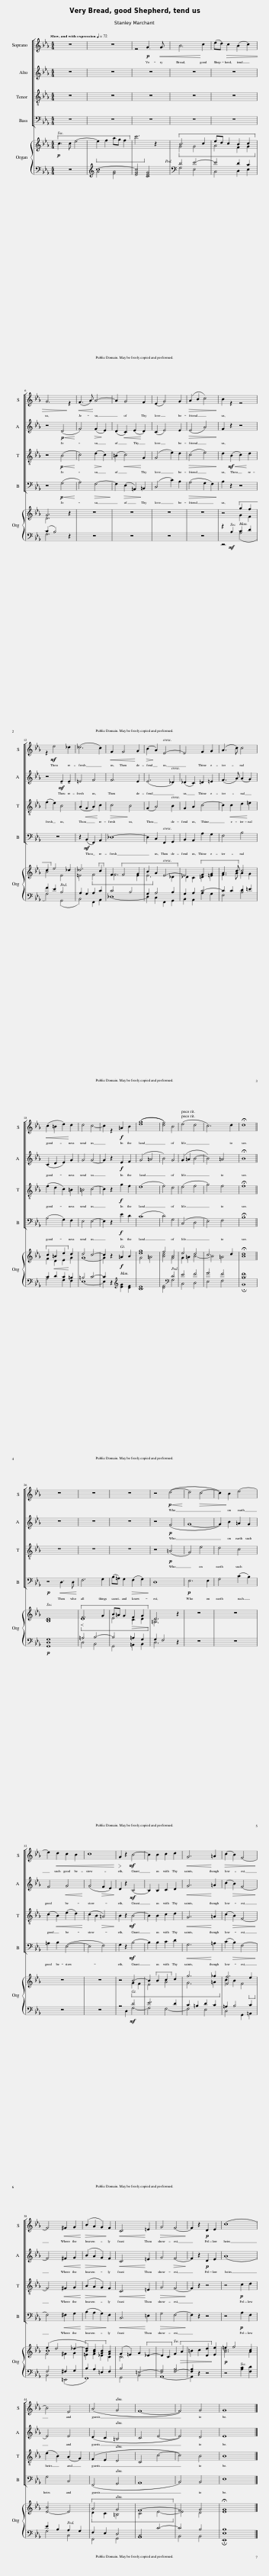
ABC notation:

X:1
%%score [ ( 1 2 ) 3 4 5 ] { ( 6 9 10 ) | ( 7 8 ) }
L:1/8
Q:1/4=72
M:4/4
I:linebreak $
K:Eb
V:1 treble
V:2 treble
V:3 treble
V:4 treble-8
V:5 bass
V:6 treble
V:9 treble
V:10 treble
V:7 bass
V:8 bass
V:1
 z8 | z8 | x8 | x8 | x8 |$ %5
 x8 |!<(! x8!<)! | x8 | x8 |!>(! x8!>)! | %10
 x8 |$ x8 | x8 |!<(! x8!<)! |!>(! x8!>)! | %15
 x8 | x8 |$!<(! x8!<)! | x8 | x8 | %20
 x8 | x8 | x8 | x8 | x8 ||$ %25
 z8 | z8 | z8 | z4!p!!<(! (d4-!<)! | d4!>(! c4- | %30
 c2)!>)! B2 e4- |$ e2!<(! d2 c2 B2 | c8!<)! |!>(! G2 z2!mf! B4-!>)! | B2 B2 c2 d2 | %35
!<(! G6!<)! =A2 |!>(! (c2 B2) F4-!>)! |$ F4!<(! ^F2 G2!<)! |!>(! (B2 A2 G2)!>)! F2 |!<(! C6!<)! =E2 | %40
!>(! G4 F4-!>)! | F2 z2!p! D2 E2 | (c8 |$!>(! B4) E4!>)! | (A4 G4 | %45
 F8- | F4) G4 | G8 |] %48
V:2
 x8 | x8 | z4!p! G3!<(! G | B6!<)! c2 | (ed)!>(! c2 (B2 c2) |$ %5
 G6!>)! z2 | (F3 A) A4- | A2 G4 F2 | (E2 G4) G2 | (A2 B2 c4) | %10
 B2 z2 z4 |$ z2!mf! e4 _d2 | (_d6 c2) | F2 F4 G2 | (B2 A2) E4- | %15
 E4 F2 G2 | (A3 c) c4 |$ (c2 =B2 e2) d2 | d4 c4- | c2 z2!f! =A2 B2 | %20
 (([eg]8 | [df]4)) B4 | (e4 d4 | c6) d2 | !fermata!d8 ||$ %25
 x8 | x8 | x8 | x8 | x8 | %30
 x8 |$ x8 | x8 | x8 | x8 | %35
 x8 | x8 |$ x8 | x8 | x8 | %40
 x8 | x8 | x8 |$ x8 | x8 | %45
 x8 | x8 | x8 |] %48
V:3
 z8 | z8 | z8 | z8 | z8 |$ %5
 z4!p!!<(! (D4!<)! | F4)!>(! (F2!>)! E2) | (D2!<(! C2) (E2!<)! D2) | (C2 E4) E2 |!>(! (E4 A4)!>)! | %10
 F2 z2 z4 |$ z4!mf! !tenuto!E2 !tenuto!E2 | =E4 F4 | F6 E2 | (E6 _D2) | %15
 (_D2 C2) =D2 =E2 | (F3 A) (A2 G2) |$ (C2 D2 E2) G2 | G4 G4- | G2 z2!f! E2 F2 | %20
 (G4 =A4 | B4) G4 | (G2 =A2 B4- | B4) =A4 | !fermata!B8 ||$ %25
 z8 | z8 | z8 | z4!p! (F4 | G8- | %30
 G2) B2 =A2 G2 |$ F4!<(! G4!<)! | (G4!>(! F2 E2)!>)! | D2 z2!mf! B,4- | B,2 B,2 C2 D2 | %35
!<(! G6!<)! =A2 | (c2!>(! B2) F4-!>)! |$ F4!<(! ^F2 G2!<)! |!>(! (B2 A2 G2)!>)! F2 |!<(! C6!<)! =E2 | %40
 G4!>(! F4-!>)! | F2 z2!p! D2 E2 | (A8 |$!>(! E4) E4!>)! | (D2 C2 =B,4 | %45
 C4 E4- | E4) D4 | E8 |] %48
V:4
 z8 | z8 | z8 | z8 | z8 |$ %5
 z4!p!!<(! (B4!<)! | c4)!>(! (d2!>)! c2) | (=B2!<(! c4)!<)! G2 | (G4 e2) d2 |!>(! (c4 e4)!>)! | %10
 d2!mf!!<(! (B2 c2)!<)! d2 |$ (f2 e2) B4 | (A2!<(! G2 A2)!<)! c2 |!>(! c4!>)! B4 | (G2 A4) B2 | %15
 G2 A2 c4- | c2!<(! c2 d2!<)! =e2 |$ (f2 d2 c2) =B2 | =B4 c4- | c2 z2!f! g2 f2 | %20
 (e8 | f4) d4 | (e4 f4 | g4) f4 | !fermata!f8 ||$ %25
 z8 | z8 | z8 | z4!p! (=A4 | G4) e4 | %30
 d4 c4 |$ (c2!<(! B2) (e2 d2)!<)! | (c2 B2!>(! =A4)!>)! | B2 z2!mf! B4- | B2 B2 c2 d2 | %35
!<(! G6!<)! =A2 | (c2!>(! B2) F4-!>)! |$ F4!<(! ^F2 G2!<)! |!>(! (B2 A2 G2)!>)! F2 |!<(! C6!<)! =E2 | %40
!>(! G4 F4-!>)! | F2 z2 z4 | z4!p! c2 d2 |$ (e2 B2) (A2 G2) | (F2 E2 D4 | %45
 C4 c4- | c4) B4 | B8 |] %48
V:5
 z8 | z8 | z8 | z8 | z8 |$ %5
 z4!p!!<(! (G,4!<)! | A,4)!>(! F,4-!>)! | F,2!>(! (E,2 =A,,2)!>)! =B,,2 | (C,4 C2) B,2 |!>(! (A,4 G,2 F,2)!>)! | %10
 B,2 z2 z4 |$ z8 | z2!mf! (B,,2 F,,2) A,,2 | _D,8- | D,2 C,2 F,,2 G,,2 | %15
 B,,2 A,,2 A,2 G,2 | F,4 B,4 |$ (A,4 G,2) F,2 | E,4 E,4- | E,2 z2!f! E2 D2 | %20
 (C8 | D4) G,4 | (C,4 D,4 | E,4) F,4 | !fermata!B,8 ||$ %25
!p! z4!<(! D,3 D,!<)! | F,6 G,2 | (B,=A,) G,2!>(! (F,2 G,2)!>)! | D,8 |!p! E,6 E,2 | %30
 G,4 (C2 B,2) |$ =A,2 B,2 (E,4- | E,4 F,4) | G,2 z2!mf! B,4- | B,2 B,2 C2 D2 | %35
!<(! G,6!<)! =A,2 | (C2!>(! B,2) F,4-!>)! |$ F,4!<(! ^F,2 G,2!<)! |!>(! (B,2 A,2 G,2)!>)! F,2 |!<(! C,6!<)! =E,2 | %40
!>(! G,4 F,4-!>)! | F,2 z2 z4 | z4!p! A,2 F,2 |$ G,4 C,4 | (F,,4 G,,4 | %45
 A,,8 | B,,4) B,,4 | E,8 |] %48
V:6
!p! c3 c e4- | e2 f2 ag f2 | c'6 z2 | B6 c2 | ed c2 B2 c2 |$ %5
 G6 z2 | z8 | z8 | z8 | z8 | %10
 z4 g2 f2 |$ d2 e4 _d2 | _d6 c2 | F2 F4 G2 | B2 A2 E4- | %15
 E4 F2 G2 | A3 c c4 |$ c2!<(! =B2 e2!<)! d2 | d4 c4- | c2 z2!f! =A2 B2 | %20
 [eg]8 | f4 B4 | e4 d4 | c6 d2 | !fermata!d8 ||$ %25
 D8 |!<(! F6 G2!<)! | B=A G2!>(! F2 G2!>)! | D6 z2 | z8 | %30
 z8 |$ z8 | z8 | z4 B4- | B2 B2 c2 d2 | %35
 g6 _g2 | f6 e2 |$ (e2 d4 _d2- | [Bd]2) [Ac]2 [GB]2 [FA]2 | (F2 =E2) G2 _D2- | %40
 D2 C2 F2!>(! A2 | =B2 c2 [Dd]2!>)! [Ee]2 |!p! =e2 f4 c2 |$ [E-B]4 E4 | A4 G4 | %45
 F8- | F4 G4 | !fermata!G8 |] %48
V:7
 z8 | c8- | [EGc]4 [CEG]4 | D4 E4- | E4 D2 C2 |$ %5
 (C2 B,4) z2 | z8 | z8 | z8 | z8 | %10
 z2!mf! B,2 C2 D2 |$ F2 E2 B,4 | A,2 G,2 A,2 C2 | C4 B,4 | G,2 A,4 B,2 | %15
 G,2 A,2 C4- | C2 C2 D2 =E2 |$ C2 D2 C2 =B,2 | =B,4 C4- | C2 z2[K:treble] x4 | %20
 x8 | x4[K:bass] D4 | E4 F4 | G4 F4 | F8 ||$ %25
!p! G,8 | =A,4 B,4- | B,4 =A,2 G,2 | G,2 F,4 z2 | z8 | %30
 z8 |$ z8 | z8 | z4!mf! D4 | E6 D2 | %35
 C2 =B,2 D2 C2 | =A,2 B,4 C2 |$ F,4 ^F,2 G,2 | B,2 A,2 =E,2 F,2 | B,4 =E,4- | %40
 [E,G,]4 [F,-A,]4 | [F,A,]2 z2 z4 | z4 [A,C]2 [F,D]2 |$ E2 B,2 A,2 G,2 | F,2 E,2 D,4 | %45
 C,4 C4- | C4 B,4 | !fermata!B,8 |] %48
V:8
 x8 | A4 [FA]4 | x8 | G,4 E,4 | C,4 D,2 E,2 |$ %5
 G,6 x2 | x8 | x8 | x8 | x8 | %10
 z4 (A,4 |$ G,4) (G,,4 | B,,4) F,,2 A,,2 | _D,8- | D,2 C,2 F,,2 G,,2 | %15
 B,,2 A,,2 A,2 G,2 | F,4 B,4 |$ A,4 G,2 F,2 | E,8- | E,2 x2[K:treble] [EG]2 [DF]2 | %20
 [CE]8 | [DF]4[K:bass] G,4 | C,4 D,4 | E,4 F,4 | !fermata![B,,B,]8 ||$ %25
 [G,,D,]8 | D,4 B,,4 | G,,4 =A,,2 B,,2 | D,6 x2 | x8 | %30
 x8 |$ x8 | x8 | x2 D,2 G,4- | G,4 F,4- | %35
 F,4 E,4 | D,4 G,,2 =A,,2 |$ B,,4 (=E,,4 | F,,8) | G,,4 B,,4 | %40
 A,,8- | A,,2 x6 | x8 |$ G,4 C,4 | F,,4 G,,4 | %45
 A,,8 | B,,4 B,,4 | [E,,E,]8 |] %48
V:9
 x8 | x8 | x8 | G4 G4 | A4 F2 G2 |$ %5
 D6 x2 | x8 | x8 | x8 | x8 | %10
 x4 G2 F2 |$ B4 E4 | =E4 F4 | F6 E2 | E6 _D2 | %15
 _D2 C2 =D2 =E2 | F3 A A2 G2 |$ F2 D2 E2 G2 | G8- | G2 x6 | %20
 G4 =A4 | [Bd]4 G4 | G2 =A2 B4- | B4 =A4 | B8 ||$ %25
 B,8 | D8 | E4 C2 D2 | =A,6 x2 | x8 | %30
 x8 |$ x8 | x8 | x4 G2 F2 | E4 A4 | %35
 G6 =A2 | c2 B2 F4 |$ B8 | =E2 F2 _D2 C2 | C6 x2 | %40
 x8 | x8 | [Ac]6 A2 |$ x8 | D2 C2 =B,4 | %45
 C4 E4- | E4 D4 | E8 |] %48
V:10
 x8 | x8 | x8 | x8 | x8 |$ %5
 x8 | x8 | x8 | x8 | x8 | %10
 x8 |$ x8 | x8 | x8 | x8 | %15
 x8 | x8 |$ x8 | x8 | x8 | %20
 x8 | x8 | x8 | x8 | x8 ||$ %25
 x8 | x8 | x8 | x8 | x8 | %30
 x8 |$ x8 | x8 | x8 | x8 | %35
 x8 | F4 x4 |$ F4 ^F2 G2 | x8 | x8 | %40
 x8 | x8 | x8 |$ x8 | x8 | %45
 x8 | x8 | x8 |] %48
